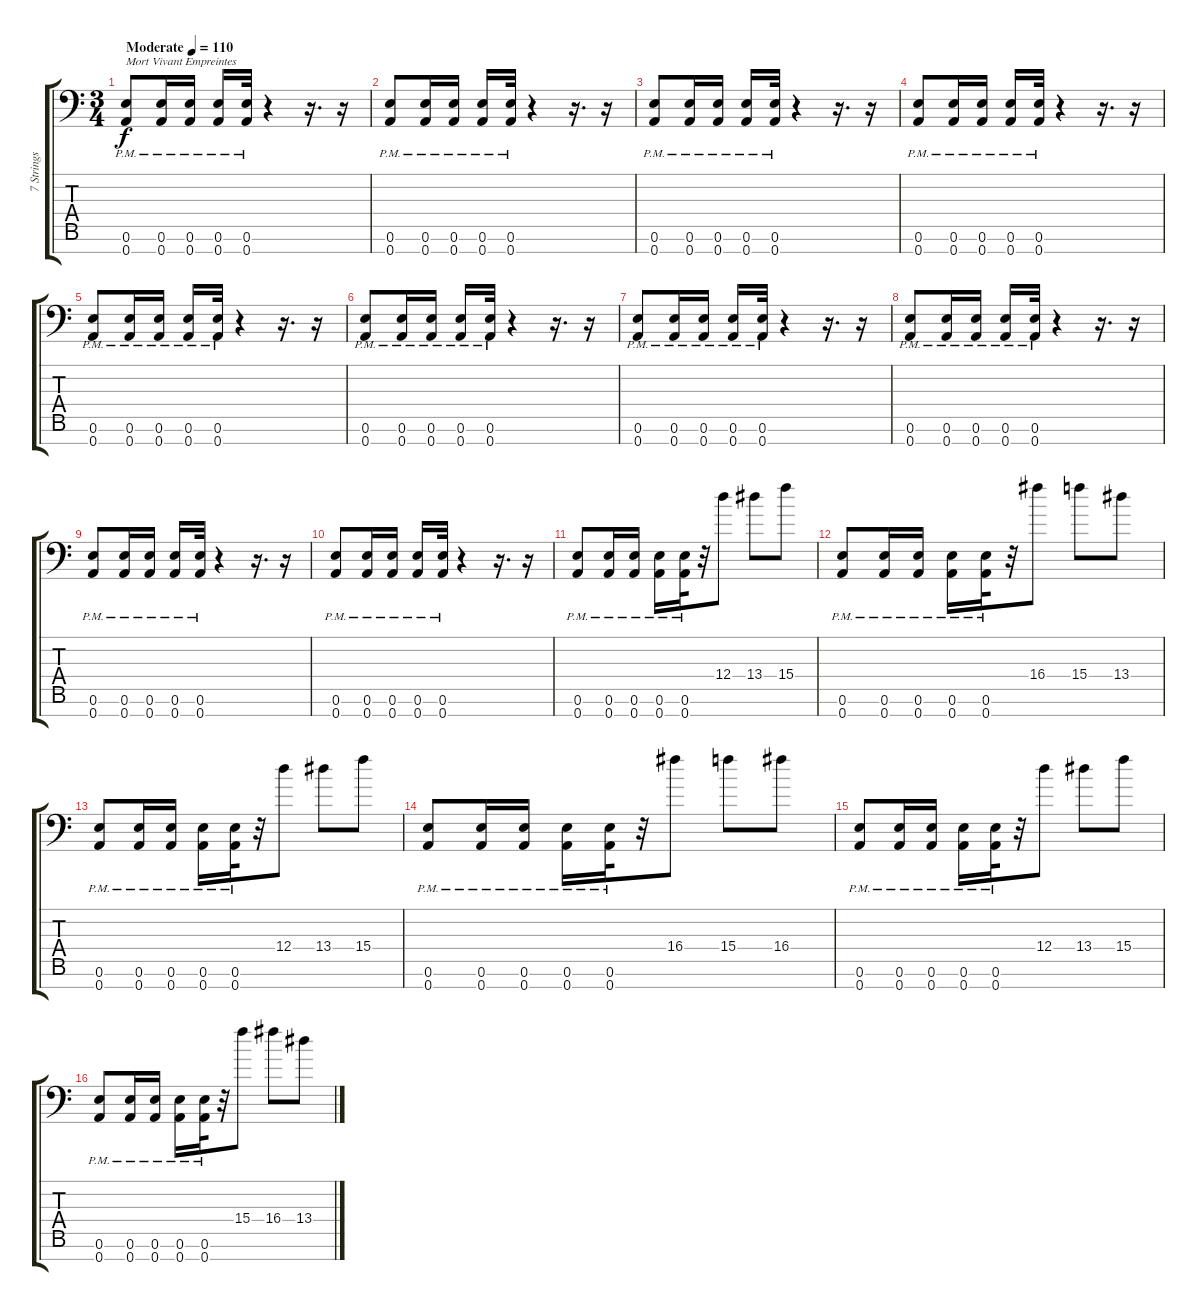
\track ("7 Strings AEADGBE Tuning" "7 Strings ") {instrument distortionguitar}
\staff {score tabs}
\tuning (E4 B3 G3 D3 A2 E2 A1) {hide}
\ts (3 4)
\tempo (110 "Moderate")
\clef f4
\ks c
(0.6 0.7{pm}).8{txt "Mort Vivant Empreintes" dy f volume 3 instrument overdrivenguitar} (0.6 0.7{pm}).16 (0.6 0.7{pm}).16 (0.6 0.7{pm}).16 (0.6 0.7{pm}).32 r.4 r.16{d} r.16 |
(0.6 0.7{pm}).8{volume 4} (0.6 0.7{pm}).16 (0.6 0.7{pm}).16 (0.6 0.7{pm}).16 (0.6 0.7{pm}).32 r.4 r.16{d} r.16 |
(0.6 0.7{pm}).8{volume 5} (0.6 0.7{pm}).16 (0.6 0.7{pm}).16 (0.6 0.7{pm}).16 (0.6 0.7{pm}).32 r.4 r.16{d} r.16 |
(0.6 0.7{pm}).8{volume 6} (0.6 0.7{pm}).16 (0.6 0.7{pm}).16 (0.6 0.7{pm}).16 (0.6 0.7{pm}).32 r.4 r.16{d} r.16 |
(0.6 0.7{pm}).8{volume 7} (0.6 0.7{pm}).16 (0.6 0.7{pm}).16 (0.6 0.7{pm}).16 (0.6 0.7{pm}).32 r.4 r.16{d} r.16 |
(0.6 0.7{pm}).8{volume 8} (0.6 0.7{pm}).16 (0.6 0.7{pm}).16 (0.6 0.7{pm}).16 (0.6 0.7{pm}).32 r.4 r.16{d} r.16 |
(0.6 0.7{pm}).8{volume 9} (0.6 0.7{pm}).16 (0.6 0.7{pm}).16 (0.6 0.7{pm}).16 (0.6 0.7{pm}).32 r.4 r.16{d} r.16 |
(0.6 0.7{pm}).8 (0.6 0.7{pm}).16 (0.6 0.7{pm}).16 (0.6 0.7{pm}).16 (0.6 0.7{pm}).32 r.4 r.16{d} r.16 |
(0.6 0.7{pm}).8 (0.6 0.7{pm}).16 (0.6 0.7{pm}).16 (0.6 0.7{pm}).16 (0.6 0.7{pm}).32 r.4 r.16{d} r.16 |
(0.6 0.7{pm}).8 (0.6 0.7{pm}).16 (0.6 0.7{pm}).16 (0.6 0.7{pm}).16 (0.6 0.7{pm}).32 r.4 r.16{d} r.16 |
(0.6 0.7{pm}).8{balance 8 instrument distortionguitar} (0.6 0.7{pm}).16 (0.6 0.7{pm}).16 (0.6 0.7{pm}).16 (0.6 0.7{pm}).32 r.32 12.4.8 13.4.8 15.4.8 |
(0.6 0.7{pm}).8 (0.6 0.7{pm}).16 (0.6 0.7{pm}).16 (0.6 0.7{pm}).16 (0.6 0.7{pm}).32 r.32 16.4.8 15.4.8 13.4.8 |
(0.6 0.7{pm}).8 (0.6 0.7{pm}).16 (0.6 0.7{pm}).16 (0.6 0.7{pm}).16 (0.6 0.7{pm}).32 r.32 12.4.8 13.4.8 15.4.8 |
(0.6 0.7{pm}).8 (0.6 0.7{pm}).16 (0.6 0.7{pm}).16 (0.6 0.7{pm}).16 (0.6 0.7{pm}).32 r.32 16.4.8 15.4.8 16.4.8 |
(0.6 0.7{pm}).8 (0.6 0.7{pm}).16 (0.6 0.7{pm}).16 (0.6 0.7{pm}).16 (0.6 0.7{pm}).32 r.32 12.4.8 13.4.8 15.4.8 |
(0.6 0.7{pm}).8 (0.6 0.7{pm}).16 (0.6 0.7{pm}).16 (0.6 0.7{pm}).16 (0.6 0.7{pm}).32 r.32 15.4.8 16.4.8 13.4.8
